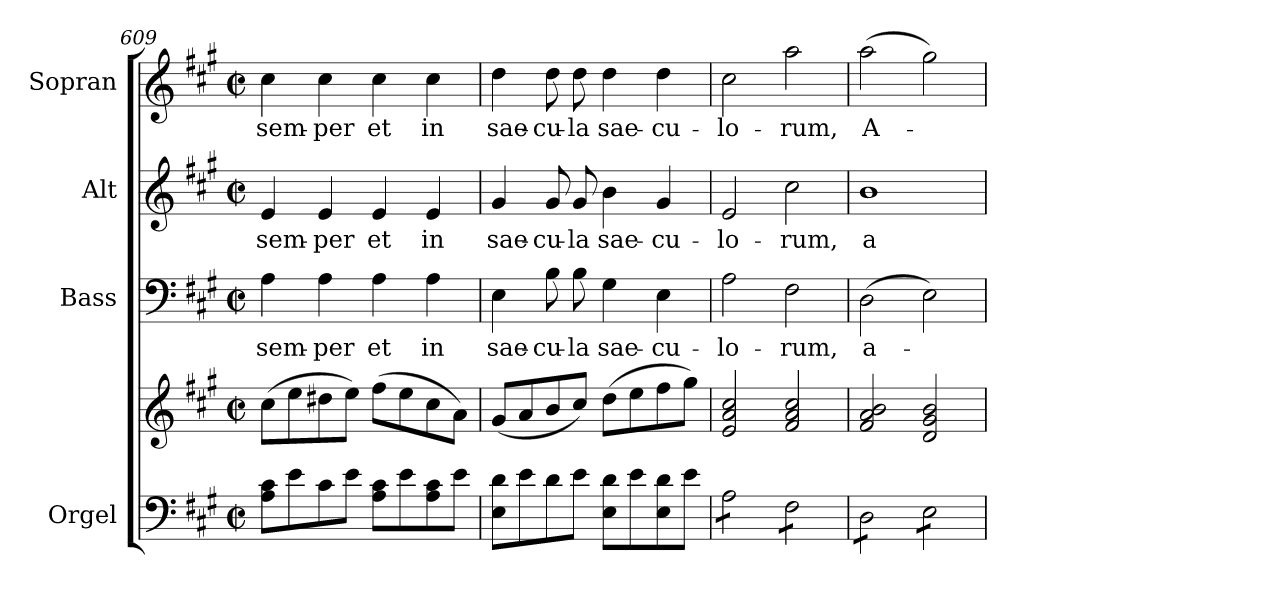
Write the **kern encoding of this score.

**kern	**kern	**kern	**text	**kern	**text	**kern	**text
*part4	*part4	*part3	*part3	*part2	*part2	*part1	*part1
*staff5	*staff4	*staff3	*staff3	*staff2	*staff2	*staff1	*staff1
*I"Orgel	*	*I"Bass	*	*I"Alt	*	*I"Sopran	*
*I'Org.	*	*I'B.	*	*I'A.	*	*I'S.	*
!!LO:LB:g=z
*clefF4	*clefG2	*clefF4	*	*clefG2	*	*clefG2	*
*k[f#c#g#]	*k[f#c#g#]	*k[f#c#g#]	*	*k[f#c#g#]	*	*k[f#c#g#]	*
*A:	*A:	*A:	*	*A:	*	*A:	*
*M2/2	*M2/2	*M2/2	*	*M2/2	*	*M2/2	*
*met(c|)	*met(c|)	*met(c|)	*	*met(c|)	*	*met(c|)	*
=609	=609	=609	=609	=609	=609	=609	=609
!	!	!	!LO:LY:b	!	!LO:LY:b	!	!LO:LY:b
8A\ 8c#\L	(>8cc#\L	4A\	sem-	4e/	sem-	4cc#\	sem-
8e\	8ee\	.	.	.	.	.	.
!	!	!	!LO:LY:b	!	!LO:LY:b	!	!LO:LY:b
8c#\	8dd#X\	4A\	-per	4e/	-per	4cc#\	-per
8e\J	8ee\J)	.	.	.	.	.	.
!	!	!	!LO:LY:b	!	!LO:LY:b	!	!LO:LY:b
8A\ 8c#\L	(>8ff#\L	4A\	et	4e/	et	4cc#\	et
8e\	8ee\	.	.	.	.	.	.
!	!	!	!LO:LY:b	!	!LO:LY:b	!	!LO:LY:b
8A\ 8c#\	8cc#\	4A\	in	4e/	in	4cc#\	in
8e\J	8a\J)	.	.	.	.	.	.
=610	=610	=610	=610	=610	=610	=610	=610
!	!	!	!LO:LY:b	!	!LO:LY:b	!	!LO:LY:b
8E\ 8d\L	(<8g#/L	4E\	sae-	4g#/	sae-	4dd\	sae-
8e\	8a/	.	.	.	.	.	.
!	!	!	!LO:LY:b	!	!LO:LY:b	!	!LO:LY:b
8d\	8b/	8B\	-cu-	8g#/	-cu-	8dd\	-cu-
!	!	!	!LO:LY:b	!	!LO:LY:b	!	!LO:LY:b
8e\J	8cc#/J)	8B\	-la	8g#/	-la	8dd\	-la
!	!	!	!LO:LY:b	!	!LO:LY:b	!	!LO:LY:b
8E\ 8d\L	(>8dd\L	4G#\	sae-	4b\	sae-	4dd\	sae-
8e\	8ee\	.	.	.	.	.	.
!	!	!	!LO:LY:b	!	!LO:LY:b	!	!LO:LY:b
8E\ 8d\	8ff#\	4E\	-cu-	4g#/	-cu-	4dd\	-cu-
8e\J	8gg#\J)	.	.	.	.	.	.
=611	=611	=611	=611	=611	=611	=611	=611
!	!	!	!LO:LY:b	!	!LO:LY:b	!	!LO:LY:b
*tremolo	*	*	*	*	*	*	*
8A\L	2e/ 2a/ 2cc#/	2A\	-lo-	2e/	-lo-	2cc#\	-lo-
8A\	.	.	.	.	.	.	.
8A\	.	.	.	.	.	.	.
8A\J	.	.	.	.	.	.	.
!	!	!	!LO:LY:b	!	!LO:LY:b	!	!LO:LY:b
8F#\L	2f#/ 2a/ 2cc#/	2F#\	-rum,	2cc#\	-rum,	2aa\	-rum,
8F#\	.	.	.	.	.	.	.
8F#\	.	.	.	.	.	.	.
8F#\J	.	.	.	.	.	.	.
=612	=612	=612	=612	=612	=612	=612	=612
!	!	!	!LO:LY:b	!	!LO:LY:b	!	!LO:LY:b
8D\L	2f#/ 2a/ 2b/	(>2D\	a-	1b	a-	(>2aa\	A-
8D\	.	.	.	.	.	.	.
8D\	.	.	.	.	.	.	.
8D\J	.	.	.	.	.	.	.
8E\L	2d/ 2g#/ 2b/	2E\)	.	.	.	2gg#\)	.
8E\	.	.	.	.	.	.	.
8E\	.	.	.	.	.	.	.
8E\J	.	.	.	.	.	.	.
*Xtremolo	*	*	*	*	*	*	*
=	=	=	=	=	=	=	=
*-	*-	*-	*-	*-	*-	*-	*-
